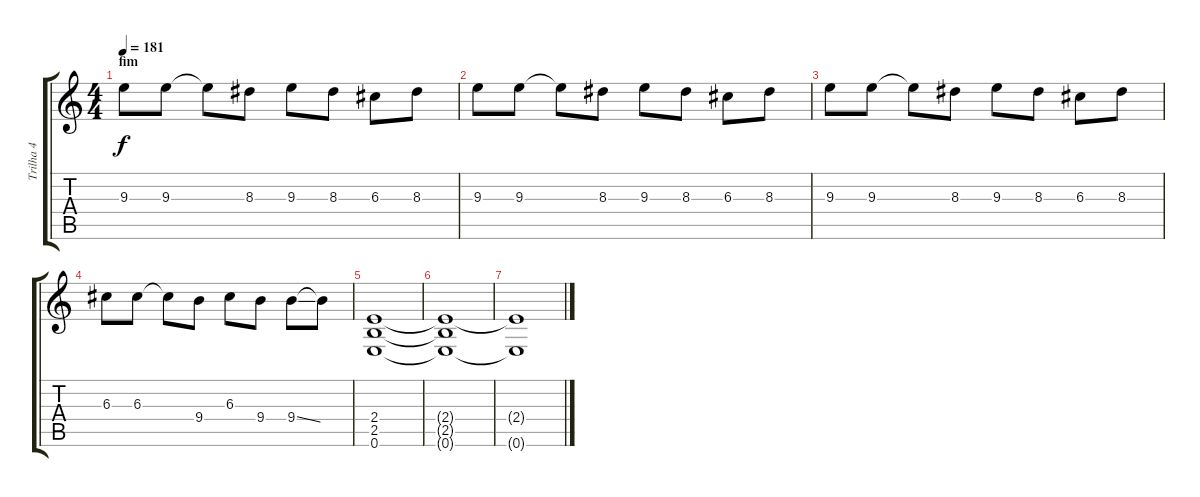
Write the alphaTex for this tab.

\track ("Trilha 4" "Trilha 4") {instrument overdrivenguitar}
\staff {score tabs}
\tuning (E4 B3 G3 D3 A2 E2) {hide}
\ts (4 4)
\section ("" "fim")
\tempo 181
\clef g2
\ks c
9.3.8{dy f} 9.3.8 9.3{t}.8 8.3.8 9.3.8 8.3.8 6.3.8 8.3.8 |
9.3.8 9.3.8 9.3{t}.8 8.3.8 9.3.8 8.3.8 6.3.8 8.3.8 |
9.3.8 9.3.8 9.3{t}.8 8.3.8 9.3.8 8.3.8 6.3.8 8.3.8 |
6.3.8 6.3.8 6.3{t}.8 9.4.8 6.3.8 9.4.8 9.4{ss}.8 9.4{t}.8 |
(2.4 2.5 0.6).1 |
(2.4{t} 2.5{t} 0.6{t}).1 |
(2.4{t} 0.6{t}).1
